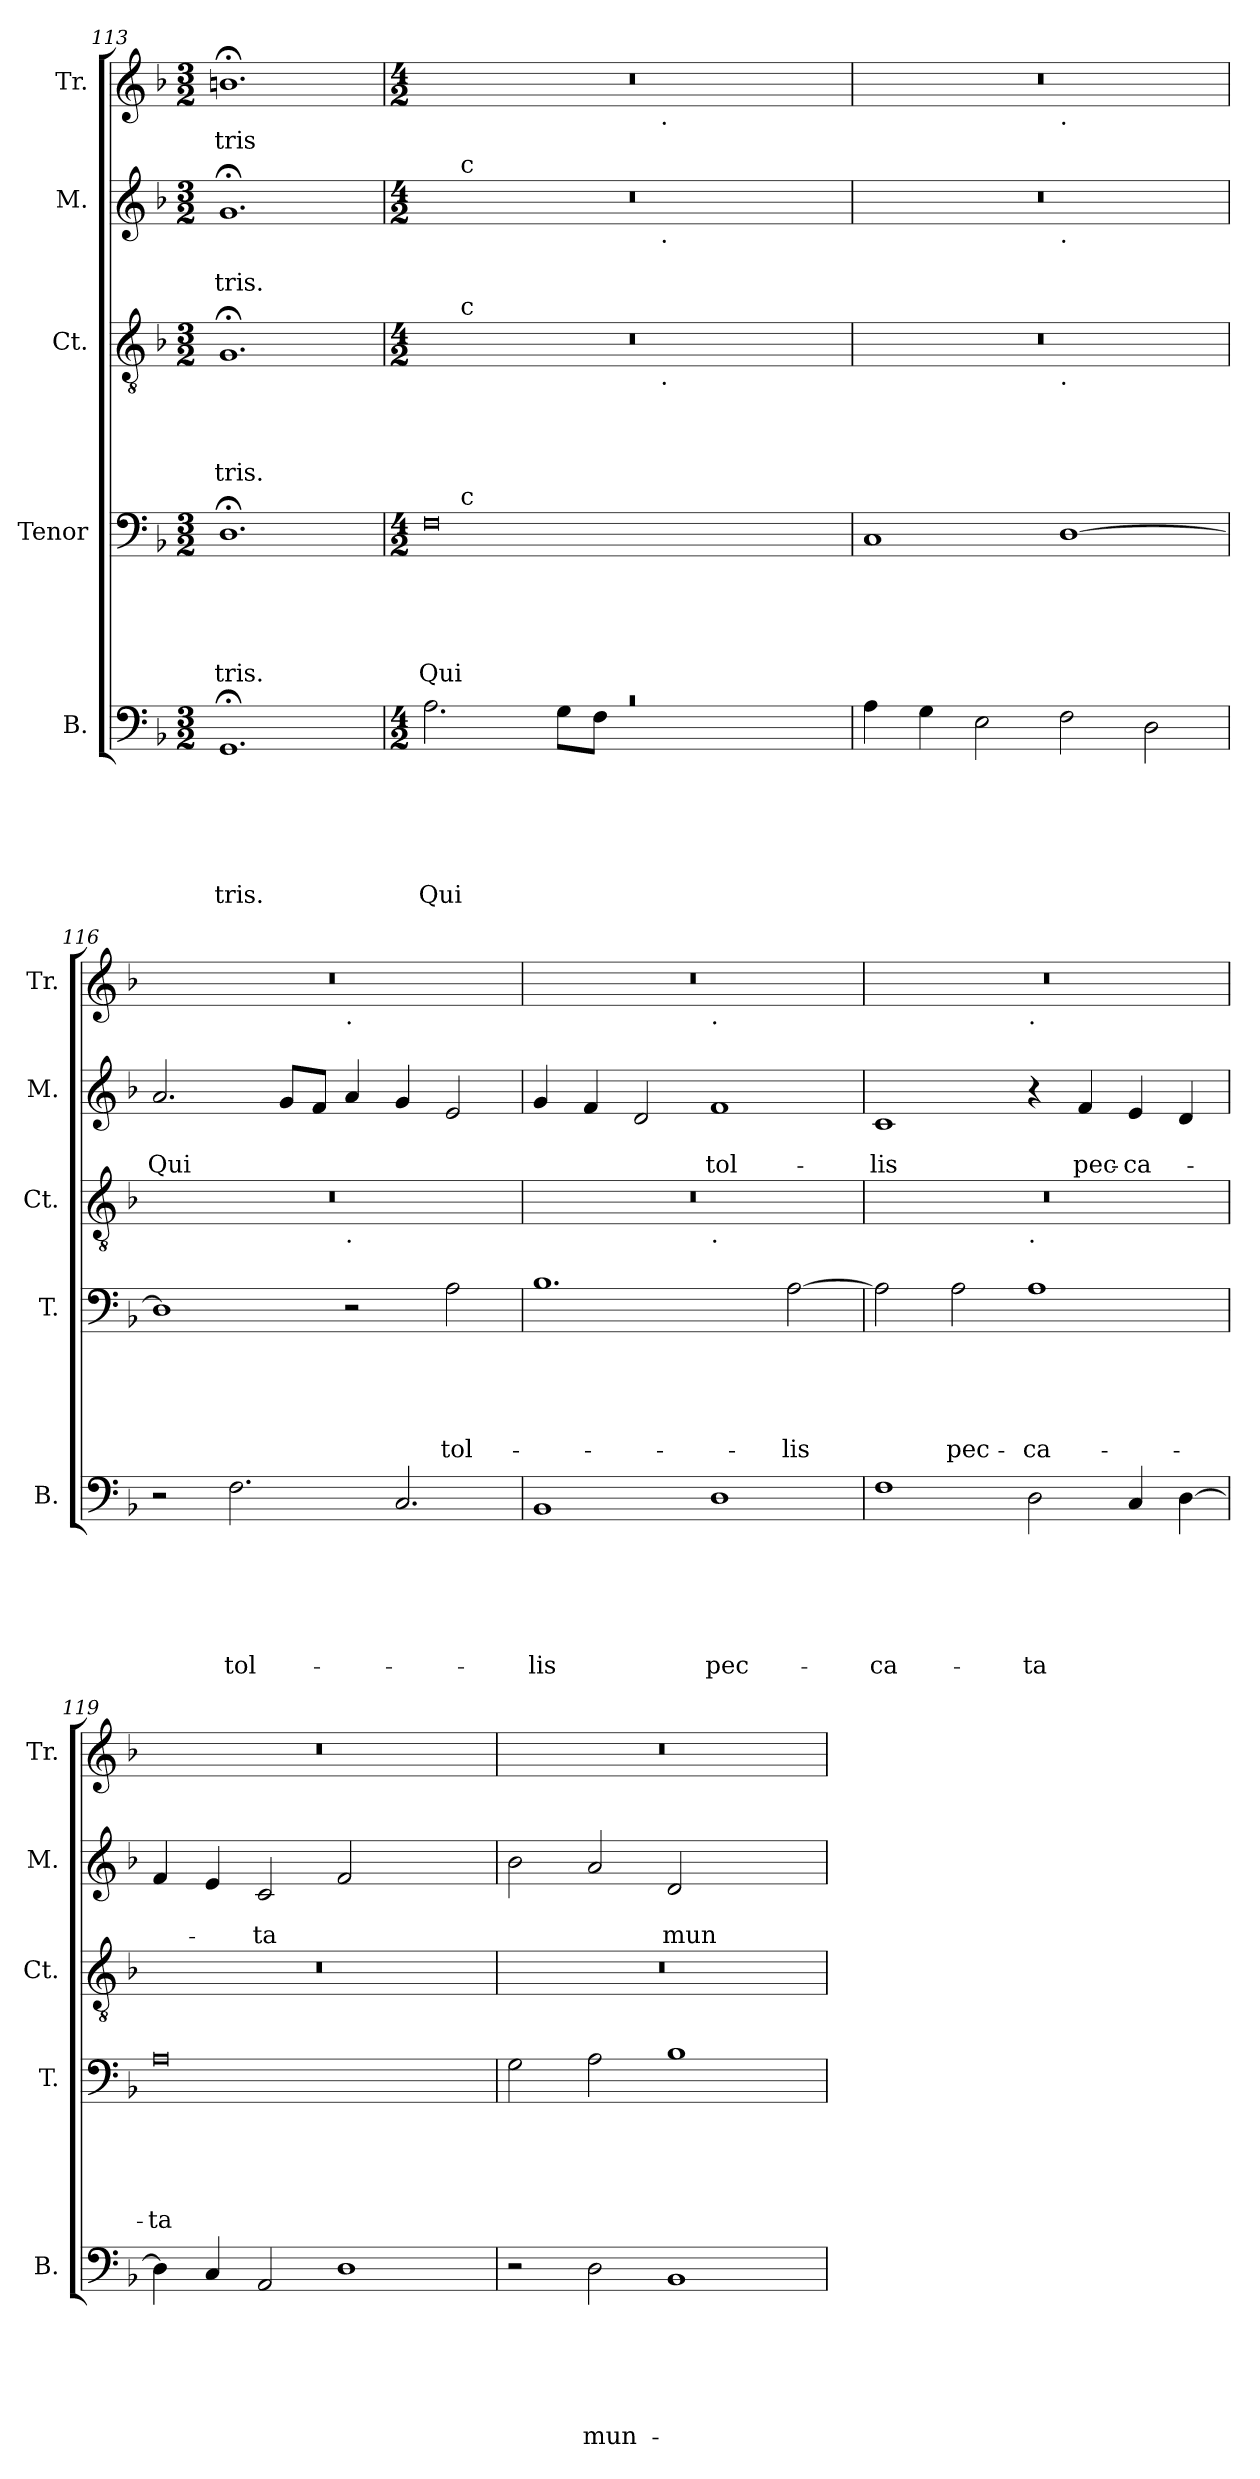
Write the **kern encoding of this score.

**kern	**text	**text	**text	**text	**text	**text	**kern	**text	**text	**text	**text	**text	**kern	**text	**text	**text	**text	**kern	**text	**text	**kern	**text
*part5	*part5	*part5	*part5	*part5	*part5	*part5	*part4	*part4	*part4	*part4	*part4	*part4	*part3	*part3	*part3	*part3	*part3	*part2	*part2	*part2	*part1	*part1
*staff5	*staff5	*staff5	*staff5	*staff5	*staff5	*staff5	*staff4	*staff4	*staff4	*staff4	*staff4	*staff4	*staff3	*staff3	*staff3	*staff3	*staff3	*staff2	*staff2	*staff2	*staff1	*staff1
*I"B.	*	*	*	*	*	*	*I"Tenor	*	*	*	*	*	*I"Ct.	*	*	*	*	*I"M.	*	*	*I"Tr.	*
*I'B.	*	*	*	*	*	*	*I'T.	*	*	*	*	*	*I'Ct.	*	*	*	*	*I'M.	*	*	*I'Tr.	*
*clefF4	*	*	*	*	*	*	*clefF4	*	*	*	*	*	*clefGv2	*	*	*	*	*clefG2	*	*	*clefG2	*
*k[b-]	*	*	*	*	*	*	*k[b-]	*	*	*	*	*	*k[b-]	*	*	*	*	*k[b-]	*	*	*k[b-]	*
*F:	*	*	*	*	*	*	*F:	*	*	*	*	*	*F:	*	*	*	*	*F:	*	*	*F:	*
*M3/2	*	*	*	*	*	*	*M3/2	*	*	*	*	*	*M3/2	*	*	*	*	*M3/2	*	*	*M3/2	*
=113	=113	=113	=113	=113	=113	=113	=113	=113	=113	=113	=113	=113	=113	=113	=113	=113	=113	=113	=113	=113	=113	=113
!	!	!	!	!	!	!LO:LY:b	!	!	!	!	!	!LO:LY:b	!	!	!	!	!LO:LY:b	!	!	!LO:LY:b	!	!LO:LY:b
1.GG;	.	.	.	.	.	-tris.	1.D;<	.	.	.	.	-tris.	1.G;	.	.	.	-tris.	1.g;	.	-tris.	1.bn;<	-tris
!!LO:PB:g=z
=114	=114	=114	=114	=114	=114	=114	=114	=114	=114	=114	=114	=114	=114	=114	=114	=114	=114	=114	=114	=114	=114	=114
*M4/2	*	*	*	*	*	*	*M4/2	*	*	*	*	*	*M4/2	*	*	*	*	*M4/2	*	*	*M4/2	*
!LO:TX:a:t=c	!	!	!	!	!	!	!	!	!	!	!	!	!	!	!	!	!	!	!	!	!	!
!LO:N:vis=1	!	!	!	!	!	!LO:LY:b	!	!	!	!	!	!LO:LY:b	!	!	!	!	!	!	!	!	!	!
*^	*	*	*	*	*	*	*^	*	*	*	*	*	*^	*	*	*	*	*^	*	*	*^	*
*	*	*	*	*	*	*	*	*	*	*	*	*	*	*	*	*^	*	*	*	*	*	*^	*	*	*	*	*
0rc	2.A\	.	.	.	.	.	Qui	0F	8ryy	.	.	.	.	Qui	0r	8ryy	1ryy	.	.	.	.	0r	8ryy	1ryy	.	.	0r	1ryy	.
!	!	!	!	!	!	!	!	!	!	!	!	!	!	!	!	!	!	!	!	!	!	!	!LO:TX:a:t=c	!	!	!	!	!	!
!	!	!	!	!	!	!	!	!	!	!	!	!	!	!	!	!LO:TX:a:t=c	!	!	!	!	!	!	!	!	!	!	!	!	!
!	!	!	!	!	!	!	!	!	!LO:TX:a:t=c	!	!	!	!	!	!	!	!	!	!	!	!	!	!	!	!	!	!	!	!
.	.	.	.	.	.	.	.	.	1...ryy	.	.	.	.	.	.	1...ryy	.	.	.	.	.	.	1...ryy	.	.	.	.	.	.
.	8G\L	.	.	.	.	.	.	.	.	.	.	.	.	.	.	.	.	.	.	.	.	.	.	.	.	.	.	.	.
.	8F\J	.	.	.	.	.	.	.	.	.	.	.	.	.	.	.	.	.	.	.	.	.	.	.	.	.	.	.	.
.	1ryy	.	.	.	.	.	.	.	.	.	.	.	.	.	.	.	16.ryy	.	.	.	.	.	.	16.ryy	.	.	.	16.ryy	.
!	!	!	!	!	!	!	!	!	!	!	!	!	!	!	!	!	!	!	!	!	!	!	!	!	!	!	!	!LO:TX:b:t=.	!
!	!	!	!	!	!	!	!	!	!	!	!	!	!	!	!	!	!	!	!	!	!	!	!	!LO:TX:b:t=.	!	!	!	!	!
!	!	!	!	!	!	!	!	!	!	!	!	!	!	!	!	!	!LO:TX:b:t=.	!	!	!	!	!	!	!	!	!	!	!	!
.	.	.	.	.	.	.	.	.	.	.	.	.	.	.	.	.	2ryy	.	.	.	.	.	.	2ryy	.	.	.	2ryy	.
.	.	.	.	.	.	.	.	.	.	.	.	.	.	.	.	.	4ryy	.	.	.	.	.	.	4ryy	.	.	.	4ryy	.
.	.	.	.	.	.	.	.	.	.	.	.	.	.	.	.	.	8ryy	.	.	.	.	.	.	8ryy	.	.	.	8ryy	.
.	.	.	.	.	.	.	.	.	.	.	.	.	.	.	.	.	32ryy	.	.	.	.	.	.	32ryy	.	.	.	32ryy	.
*v	*v	*	*	*	*	*	*	*	*	*	*	*	*	*	*	*v	*v	*	*	*	*	*	*v	*v	*	*	*	*	*
*	*	*	*	*	*	*	*v	*v	*	*	*	*	*	*	*	*	*	*	*	*	*	*	*	*	*	*
=115	=115	=115	=115	=115	=115	=115	=115	=115	=115	=115	=115	=115	=115	=115	=115	=115	=115	=115	=115	=115	=115	=115	=115	=115	=115
4A\	.	.	.	.	.	.	1C	.	.	.	.	.	0r	1ryy	.	.	.	.	0r	1ryy	.	.	0r	1ryy	.
4G\	.	.	.	.	.	.	.	.	.	.	.	.	.	.	.	.	.	.	.	.	.	.	.	.	.
2E\	.	.	.	.	.	.	.	.	.	.	.	.	.	.	.	.	.	.	.	.	.	.	.	.	.
!	!	!	!	!	!	!	!	!	!	!	!	!	!	!	!	!	!	!	!	!	!	!	!	!LO:TX:b:t=.	!
!	!	!	!	!	!	!	!	!	!	!	!	!	!	!	!	!	!	!	!	!LO:TX:b:t=.	!	!	!	!	!
!	!	!	!	!	!	!	!	!	!	!	!	!	!	!LO:TX:b:t=.	!	!	!	!	!	!	!	!	!	!	!
2F\	.	.	.	.	.	.	[>1D	.	.	.	.	.	.	1ryy	.	.	.	.	.	1ryy	.	.	.	1ryy	.
2D\	.	.	.	.	.	.	.	.	.	.	.	.	.	.	.	.	.	.	.	.	.	.	.	.	.
=116	=116	=116	=116	=116	=116	=116	=116	=116	=116	=116	=116	=116	=116	=116	=116	=116	=116	=116	=116	=116	=116	=116	=116	=116	=116
!	!	!	!	!	!	!	!	!	!	!	!	!	!	!	!	!	!	!	!	!	!	!LO:LY:b	!	!	!
*	*	*	*	*	*	*	*	*	*	*	*	*	*	*	*	*	*	*	*v	*v	*	*	*	*	*
2r	.	.	.	.	.	.	1D]	.	.	.	.	.	0r	1ryy	.	.	.	.	2.a/	.	Qui	0r	1ryy	.
!	!	!	!	!	!	!LO:LY:b	!	!	!	!	!	!	!	!	!	!	!	!	!	!	!	!	!	!
2.F\	.	.	.	.	.	tol-	.	.	.	.	.	.	.	.	.	.	.	.	.	.	.	.	.	.
.	.	.	.	.	.	.	.	.	.	.	.	.	.	.	.	.	.	.	8g/L	.	.	.	.	.
.	.	.	.	.	.	.	.	.	.	.	.	.	.	.	.	.	.	.	8f/J	.	.	.	.	.
!	!	!	!	!	!	!	!	!	!	!	!	!	!	!	!	!	!	!	!	!	!	!	!LO:TX:b:t=.	!
!	!	!	!	!	!	!	!	!	!	!	!	!	!	!LO:TX:b:t=.	!	!	!	!	!	!	!	!	!	!
.	.	.	.	.	.	.	2r	.	.	.	.	.	.	1ryy	.	.	.	.	4a/	.	.	.	1ryy	.
2.C/	.	.	.	.	.	.	.	.	.	.	.	.	.	.	.	.	.	.	4g/	.	.	.	.	.
!	!	!	!	!	!	!	!	!	!	!	!	!LO:LY:b	!	!	!	!	!	!	!	!	!	!	!	!
.	.	.	.	.	.	.	2A\	.	.	.	.	tol-	.	.	.	.	.	.	2e/	.	.	.	.	.
=117	=117	=117	=117	=117	=117	=117	=117	=117	=117	=117	=117	=117	=117	=117	=117	=117	=117	=117	=117	=117	=117	=117	=117	=117
!	!	!	!	!	!	!LO:LY:b	!	!	!	!	!	!	!	!	!	!	!	!	!	!	!	!	!	!
1BB-	.	.	.	.	.	-lis	1.B-	.	.	.	.	.	0r	1ryy	.	.	.	.	4g/	.	.	0r	1ryy	.
.	.	.	.	.	.	.	.	.	.	.	.	.	.	.	.	.	.	.	4f/	.	.	.	.	.
.	.	.	.	.	.	.	.	.	.	.	.	.	.	.	.	.	.	.	2d/	.	.	.	.	.
!	!	!	!	!	!	!	!	!	!	!	!	!	!	!	!	!	!	!	!	!	!	!	!LO:TX:b:t=.	!
!	!	!	!	!	!	!	!	!	!	!	!	!	!	!LO:TX:b:t=.	!	!	!	!	!	!	!	!	!	!
!	!	!	!	!	!	!LO:LY:b	!	!	!	!	!	!	!	!	!	!	!	!	!	!	!LO:LY:b	!	!	!
1D	.	.	.	.	.	pec-	.	.	.	.	.	.	.	1ryy	.	.	.	.	1f	.	tol-	.	1ryy	.
!	!	!	!	!	!	!	!	!	!	!	!	!LO:LY:b	!	!	!	!	!	!	!	!	!	!	!	!
.	.	.	.	.	.	.	[>2A\	.	.	.	.	-lis	.	.	.	.	.	.	.	.	.	.	.	.
=118	=118	=118	=118	=118	=118	=118	=118	=118	=118	=118	=118	=118	=118	=118	=118	=118	=118	=118	=118	=118	=118	=118	=118	=118
!	!	!	!	!	!	!LO:LY:b	!	!	!	!	!	!	!	!	!	!	!	!	!	!	!LO:LY:b	!	!	!
1F	.	.	.	.	.	-ca-	2A\]	.	.	.	.	.	0r	1ryy	.	.	.	.	1c	.	-lis	0r	1ryy	.
!	!	!	!	!	!	!	!	!	!	!	!	!LO:LY:b	!	!	!	!	!	!	!	!	!	!	!	!
.	.	.	.	.	.	.	2A\	.	.	.	.	pec-	.	.	.	.	.	.	.	.	.	.	.	.
!	!	!	!	!	!	!	!	!	!	!	!	!	!	!	!	!	!	!	!	!	!	!	!LO:TX:b:t=.	!
!	!	!	!	!	!	!	!	!	!	!	!	!	!	!LO:TX:b:t=.	!	!	!	!	!	!	!	!	!	!
!	!	!	!	!	!	!LO:LY:b	!	!	!	!	!	!LO:LY:b	!	!	!	!	!	!	!	!	!	!	!	!
2D\	.	.	.	.	.	-ta	1A	.	.	.	.	-ca-	.	1ryy	.	.	.	.	4r	.	.	.	1ryy	.
!	!	!	!	!	!	!	!	!	!	!	!	!	!	!	!	!	!	!	!	!	!LO:LY:b	!	!	!
.	.	.	.	.	.	.	.	.	.	.	.	.	.	.	.	.	.	.	4f/	.	pec-	.	.	.
!	!	!	!	!	!	!	!	!	!	!	!	!	!	!	!	!	!	!	!	!	!LO:LY:b:rj	!	!	!
4C/	.	.	.	.	.	.	.	.	.	.	.	.	.	.	.	.	.	.	4e/	.	-ca-	.	.	.
[<4D\	.	.	.	.	.	.	.	.	.	.	.	.	.	.	.	.	.	.	4d/	.	.	.	.	.
!!LO:LB:g=z
=119	=119	=119	=119	=119	=119	=119	=119	=119	=119	=119	=119	=119	=119	=119	=119	=119	=119	=119	=119	=119	=119	=119	=119	=119
!	!	!	!	!	!	!	!	!	!	!	!	!LO:LY:b	!	!	!	!	!	!	!	!	!	!	!	!
*	*	*	*	*	*	*	*	*	*	*	*	*	*v	*v	*	*	*	*	*	*	*	*v	*v	*
4D\]	.	.	.	.	.	.	0A	.	.	.	.	-ta	0r	.	.	.	.	4f/	.	.	0r	.
4C/	.	.	.	.	.	.	.	.	.	.	.	.	.	.	.	.	.	4e/	.	.	.	.
!	!	!	!	!	!	!	!	!	!	!	!	!	!	!	!	!	!	!	!	!LO:LY:b	!	!
2AA/	.	.	.	.	.	.	.	.	.	.	.	.	.	.	.	.	.	2c/	.	-ta	.	.
1D	.	.	.	.	.	.	.	.	.	.	.	.	.	.	.	.	.	2f/	.	.	.	.
.	.	.	.	.	.	.	.	.	.	.	.	.	.	.	.	.	.	2ryy	.	.	.	.
=120	=120	=120	=120	=120	=120	=120	=120	=120	=120	=120	=120	=120	=120	=120	=120	=120	=120	=120	=120	=120	=120	=120
2r	.	.	.	.	.	.	2G\	.	.	.	.	.	0r	.	.	.	.	2b-\	.	.	0r	.
!	!	!	!	!	!	!LO:LY:b	!	!	!	!	!	!	!	!	!	!	!	!	!	!	!	!
2D\	.	.	.	.	.	mun-	2A\	.	.	.	.	.	.	.	.	.	.	2a/	.	.	.	.
!	!	!	!	!	!	!	!	!	!	!	!	!	!	!	!	!	!	!	!	!LO:LY:b	!	!
1BB-	.	.	.	.	.	.	1B-	.	.	.	.	.	.	.	.	.	.	2d/	.	mun-	.	.
.	.	.	.	.	.	.	.	.	.	.	.	.	.	.	.	.	.	2ryy	.	.	.	.
=	=	=	=	=	=	=	=	=	=	=	=	=	=	=	=	=	=	=	=	=	=	=
*-	*-	*-	*-	*-	*-	*-	*-	*-	*-	*-	*-	*-	*-	*-	*-	*-	*-	*-	*-	*-	*-	*-
